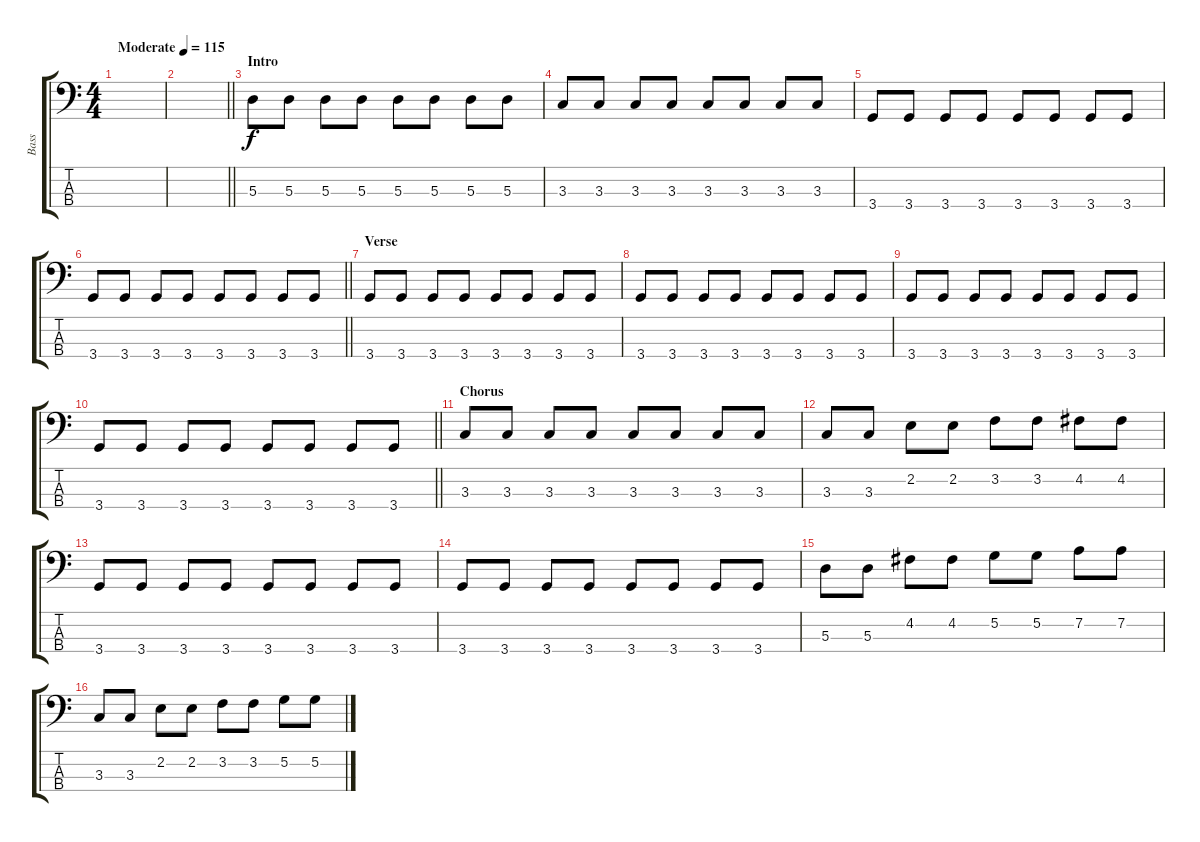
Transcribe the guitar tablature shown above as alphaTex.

\track ("Bass" "Bass") {instrument electricbasspick}
\staff {score tabs}
\tuning (G2 D2 A1 E1) {hide}
\ts (4 4)
\tempo (115 "Moderate")
\clef f4
\ks c
|
\barLineRight lightlight
|
\section ("" "Intro")
5.3.8 5.3.8 5.3.8 5.3.8 5.3.8 5.3.8 5.3.8 5.3.8 |
3.3.8 3.3.8 3.3.8 3.3.8 3.3.8 3.3.8 3.3.8 3.3.8 |
3.4.8 3.4.8 3.4.8 3.4.8 3.4.8 3.4.8 3.4.8 3.4.8 |
\barLineRight lightlight
3.4.8 3.4.8 3.4.8 3.4.8 3.4.8 3.4.8 3.4.8 3.4.8 |
\section ("" "Verse")
3.4.8 3.4.8 3.4.8 3.4.8 3.4.8 3.4.8 3.4.8 3.4.8 |
3.4.8 3.4.8 3.4.8 3.4.8 3.4.8 3.4.8 3.4.8 3.4.8 |
3.4.8 3.4.8 3.4.8 3.4.8 3.4.8 3.4.8 3.4.8 3.4.8 |
\barLineRight lightlight
3.4.8 3.4.8 3.4.8 3.4.8 3.4.8 3.4.8 3.4.8 3.4.8 |
\section ("" "Chorus")
3.3.8 3.3.8 3.3.8 3.3.8 3.3.8 3.3.8 3.3.8 3.3.8 |
3.3.8 3.3.8 2.2.8 2.2.8 3.2.8 3.2.8 4.2.8 4.2.8 |
3.4.8 3.4.8 3.4.8 3.4.8 3.4.8 3.4.8 3.4.8 3.4.8 |
3.4.8 3.4.8 3.4.8 3.4.8 3.4.8 3.4.8 3.4.8 3.4.8 |
5.3.8 5.3.8 4.2.8 4.2.8 5.2.8 5.2.8 7.2.8 7.2.8 |
3.3.8 3.3.8 2.2.8 2.2.8 3.2.8 3.2.8 5.2.8 5.2.8
